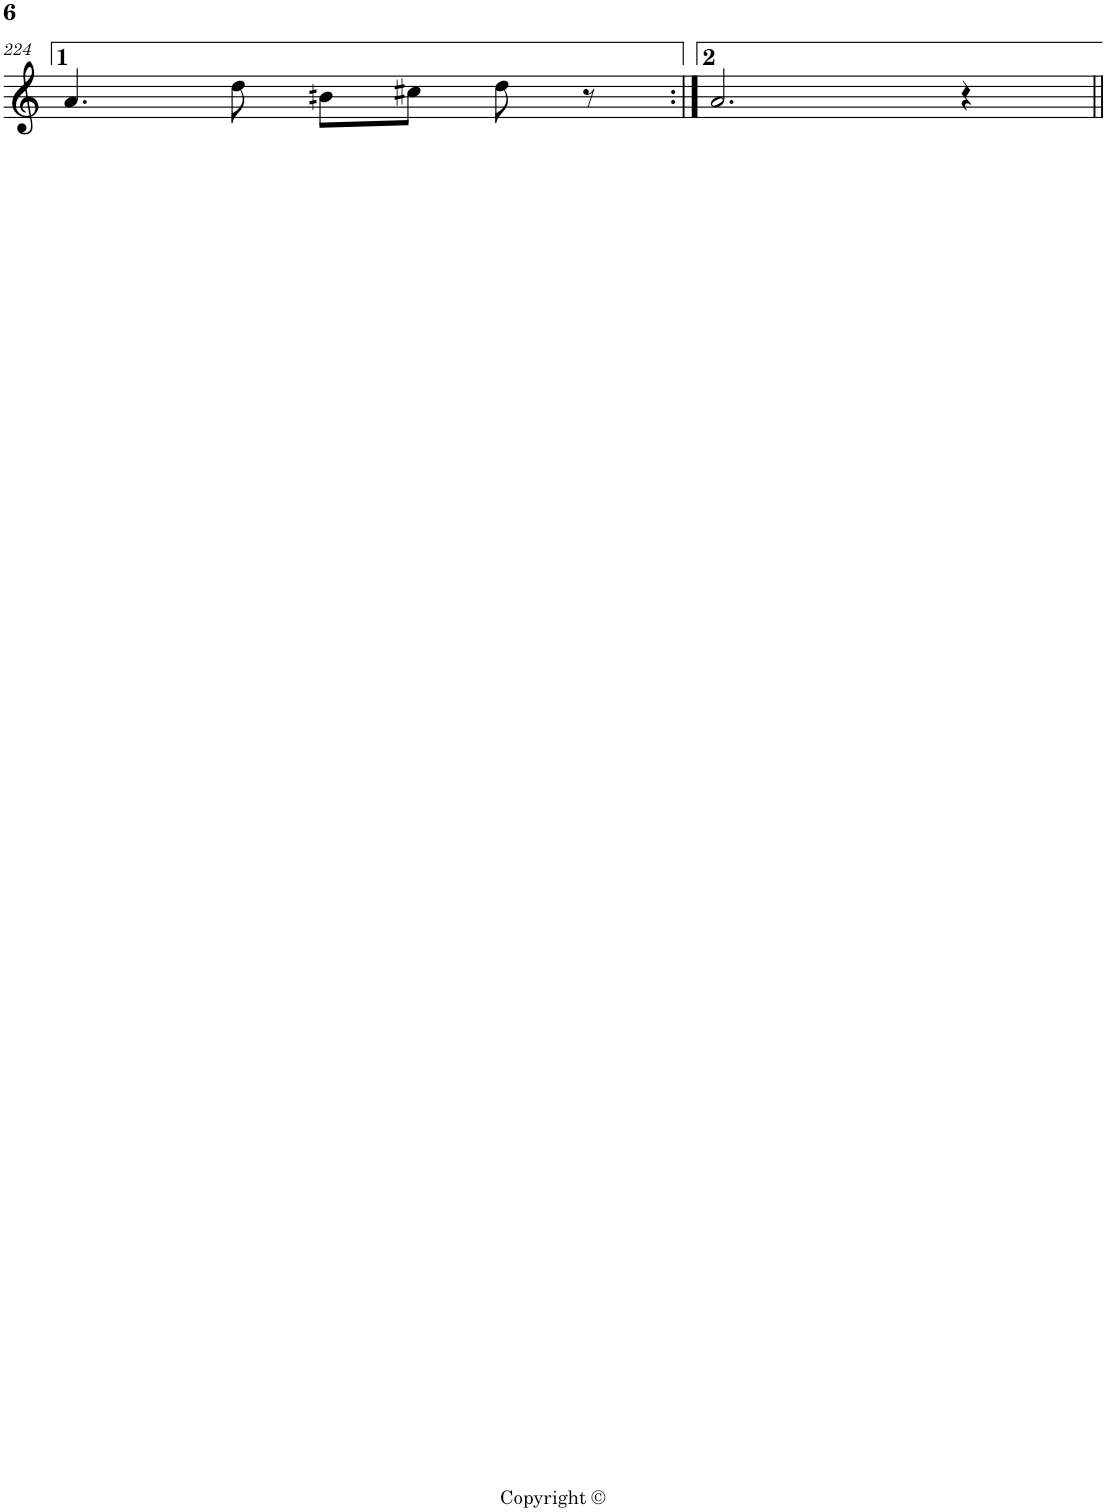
**kern
*part1
*staff1
*I"Piano
*I'Pno
!!LO:PB:g=z
*clefG2
*k[]
*M4/4
*met(c)
=224
4.a/
8dd\
8bn\L
8cc#X\J
8dd\
8r
=225:|!
2.a/
4r
=||
*-
